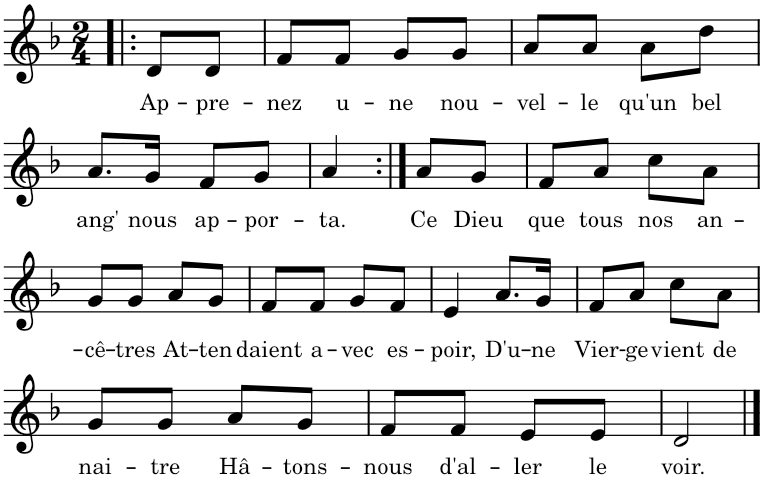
**kern	**text
*part1	*part1
*staff1	*staff1
*I"1	*
*clefG2	*
*k[b-]	*
*M2/4	*
=1!|:	=1!|:
!	!LO:LY:b
8d/L	Ap-
!	!LO:LY:b
8d/J	-pre-
=2	=2
!	!LO:LY:b
8f/L	-nez
!	!LO:LY:b
8f/J	u-
!	!LO:LY:b
8g/L	-ne
!	!LO:LY:b
8g/J	nou-
=3	=3
!	!LO:LY:b
8a/L	-vel-
!	!LO:LY:b
8a/J	-le
!	!LO:LY:b
8a\L	qu'un
!	!LO:LY:b
8dd\J	bel
!!LO:LB:g=z
=4	=4
!	!LO:LY:b
8.a/L	ang'
!	!LO:LY:b
16g/Jk	nous
!	!LO:LY:b
8f/L	ap-
!	!LO:LY:b
8g/J	-por-
=5	=5
!	!LO:LY:b
4a/	-ta.
=6:|!	=6:|!
!	!LO:LY:b
8a/L	Ce
!	!LO:LY:b
8g/J	Dieu
=7	=7
!	!LO:LY:b
8f/L	que
!	!LO:LY:b
8a/J	tous
!	!LO:LY:b
8cc\L	nos
!	!LO:LY:b
8a\J	an-
!!LO:LB:g=z
=8	=8
!	!LO:LY:b
8g/L	-cê-
!	!LO:LY:b
8g/J	-tres
!	!LO:LY:b
8a/L	At-
!	!LO:LY:b
8g/J	-ten-
=9	=9
!	!LO:LY:b
8f/L	-daient
!	!LO:LY:b
8f/J	a-
!	!LO:LY:b
8g/L	-vec
!	!LO:LY:b
8f/J	es-
=10	=10
!	!LO:LY:b
4e/	-poir,
!	!LO:LY:b
8.a/L	D'u-
!	!LO:LY:b
16g/Jk	-ne
=11	=11
!	!LO:LY:b
8f/L	Vier-
!	!LO:LY:b
8a/J	-ge
!	!LO:LY:b
8cc\L	vient
!	!LO:LY:b
8a\J	de
!!LO:LB:g=z
=12	=12
!	!LO:LY:b
8g/L	nai-
!	!LO:LY:b
8g/J	-tre
!	!LO:LY:b
8a/L	Hâ-
!	!LO:LY:b
8g/J	-tons-
=13	=13
!	!LO:LY:b
8f/L	-nous
!	!LO:LY:b
8f/J	d'al-
!	!LO:LY:b
8e/L	-ler
!	!LO:LY:b
8e/J	le
=14	=14
!	!LO:LY:b
2d/	voir.
==	==
*-	*-
